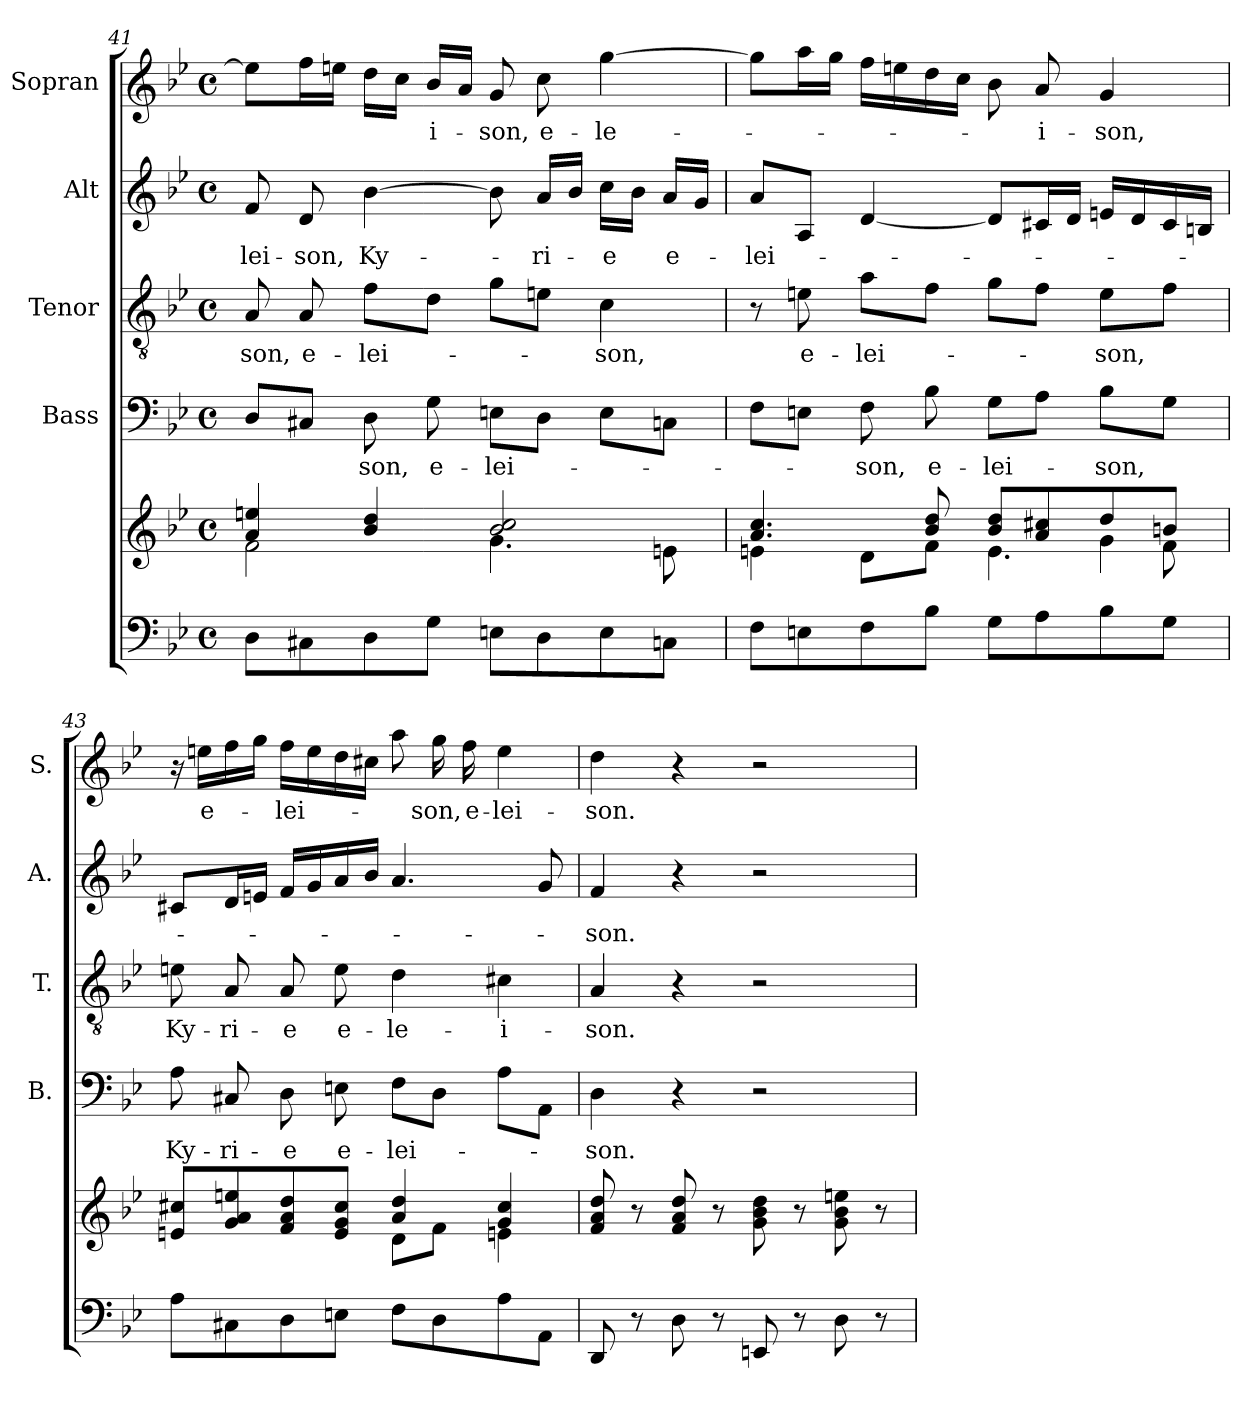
**kern	**kern	**kern	**text	**kern	**text	**kern	**text	**kern	**text
*part5	*part5	*part4	*part4	*part3	*part3	*part2	*part2	*part1	*part1
*staff6	*staff5	*staff4	*staff4	*staff3	*staff3	*staff2	*staff2	*staff1	*staff1
*	*	*I"Bass	*	*I"Tenor	*	*I"Alt	*	*I"Sopran	*
*	*	*I'B.	*	*I'T.	*	*I'A.	*	*I'S.	*
*clefF4	*clefG2	*clefF4	*	*clefGv2	*	*clefG2	*	*clefG2	*
*k[b-e-]	*k[b-e-]	*k[b-e-]	*	*k[b-e-]	*	*k[b-e-]	*	*k[b-e-]	*
*B-:	*B-:	*B-:	*	*B-:	*	*B-:	*	*B-:	*
*M4/4	*M4/4	*M4/4	*	*M4/4	*	*M4/4	*	*M4/4	*
*met(c)	*met(c)	*met(c)	*	*met(c)	*	*met(c)	*	*met(c)	*
=41	=41	=41	=41	=41	=41	=41	=41	=41	=41
*	*^	*	*	*	*	*	*	*	*
!	!	!	!	!	!	!LO:LY:b	!	!LO:LY:b	!	!
8D\L	4a/ 4een/	2f\	8D/L	.	8A/	-son,	8f/	-lei-	8ee\L]	.
!	!	!	!	!	!	!LO:LY:b	!	!LO:LY:b	!	!
8C#X\	.	.	8C#X/J	.	8A/	e-	8d/	-son,	16ff\L	.
.	.	.	.	.	.	.	.	.	16een\JJ	.
!	!	!	!	!LO:LY:b	!	!LO:LY:b	!	!LO:LY:b	!	!
8D\	4b-/ 4dd/	.	8D\	-son,	8f\L	-lei-	[4b-\	Ky-	16dd\LL	.
.	.	.	.	.	.	.	.	.	16cc\JJ	.
!	!	!	!	!LO:LY:b	!	!	!	!	!	!LO:LY:b
8G\J	.	.	8G\	e-	8d\J	.	.	.	16b-/LL	-i-
.	.	.	.	.	.	.	.	.	16a/JJ	.
!	!	!	!	!LO:LY:b	!	!	!	!	!	!LO:LY:b
8En\L	2b-/ 2cc/	4.g\	8En\L	-lei-	8g\L	.	8b-\]	.	8g/	-son,
!	!	!	!	!	!	!	!	!LO:LY:b	!	!LO:LY:b
8D\	.	.	8D\J	.	8en\J	.	16a/LL	-ri-	8cc\	e-
.	.	.	.	.	.	.	16b-/JJ	.	.	.
!	!	!	!	!	!	!LO:LY:b	!	!LO:LY:b	!	!LO:LY:b
8E\	.	.	8E\L	.	4c\	-son,	16cc\LL	-e	[4gg\	-le-
.	.	.	.	.	.	.	16b-\JJ	.	.	.
!	!	!	!	!	!	!	!	!LO:LY:b	!	!
8Cn\J	.	8en\	8Cn\J	.	.	.	16a/LL	e-	.	.
.	.	.	.	.	.	.	16g/JJ	.	.	.
!!LO:LB:g=z
=42	=42	=42	=42	=42	=42	=42	=42	=42	=42	=42
*	*	*^	*	*	*	*	*	*	*	*
!	!	!	!	!	!	!	!	!	!LO:LY:b	!	!
8F\L	4.a/ 4.cc/	4en\	2.ryy	8F\L	.	8r	.	8a/L	-lei-	8gg\L]	.
!	!	!	!	!	!	!	!LO:LY:b	!	!	!	!
8En\	.	.	.	8En\J	.	8en\	e-	8A/J	.	16aa\L	.
.	.	.	.	.	.	.	.	.	.	16gg\JJ	.
!	!	!	!	!	!LO:LY:b	!	!LO:LY:b	!	!	!	!
8F\	.	8d\L	.	8F\	-son,	8a\L	-lei-	[4d/	.	16ff\LL	.
.	.	.	.	.	.	.	.	.	.	16een\	.
!	!	!	!	!	!LO:LY:b	!	!	!	!	!	!
8B-\J	8b-/ 8dd/	8f\J	.	8B-\	e-	8f\J	.	.	.	16dd\	.
.	.	.	.	.	.	.	.	.	.	16cc\JJ	.
!	!	!	!	!	!LO:LY:b	!	!	!	!	!	!
8G\L	8b-/ 8dd/L	4.e\	.	8G\L	-lei-	8g\L	.	8d/L]	.	8b-\	.
!	!	!	!	!	!	!	!	!	!	!	!LO:LY:b
8A\	8a/ 8cc#X/	.	.	8A\J	.	8f\J	.	16c#X/L	.	8a/	-i-
.	.	.	.	.	.	.	.	16d/JJ	.	.	.
!	!	!	!	!	!LO:LY:b	!	!LO:LY:b	!	!	!	!LO:LY:b
8B-\	8dd/	.	4g\	8B-\L	-son,	8e\L	-son,	16en/LL	.	4g/	-son,
.	.	.	.	.	.	.	.	16d/	.	.	.
8G\J	8bn/J	8f\	.	8G\J	.	8f\J	.	16c#/	.	.	.
.	.	.	.	.	.	.	.	16Bn/JJ	.	.	.
*	*	*v	*v	*	*	*	*	*	*	*	*
=43	=43	=43	=43	=43	=43	=43	=43	=43	=43	=43
!	!	!	!	!LO:LY:b	!	!LO:LY:b	!	!	!	!
8A\L	8en/ 8cc#X/L	2ryy	8A\	Ky-	8en\	Ky-	8c#X/L	.	16r	.
!	!	!	!	!	!	!	!	!	!	!LO:LY:b
.	.	.	.	.	.	.	.	.	16een\LL	e-
!	!	!	!	!LO:LY:b	!	!LO:LY:b	!	!	!	!
8C#X\	8g/ 8a/ 8een/	.	8C#X/	-ri-	8A/	-ri-	16d/L	.	16ff\	.
.	.	.	.	.	.	.	16en/JJ	.	16gg\JJ	.
!	!	!	!	!LO:LY:b	!	!LO:LY:b	!	!	!	!LO:LY:b
8D\	8f/ 8a/ 8dd/	.	8D\	-e	8A/	-e	16f/LL	.	16ff\LL	-lei-
.	.	.	.	.	.	.	16g/	.	16ee\	.
!	!	!	!	!LO:LY:b	!	!LO:LY:b	!	!	!	!
8En\J	8e/ 8g/ 8cc#/J	.	8En\	e-	8e\	e-	16a/	.	16dd\	.
.	.	.	.	.	.	.	16b-/JJ	.	16cc#X\JJ	.
!	!	!	!	!LO:LY:b	!	!LO:LY:b	!	!	!	!
8F\L	4a/ 4dd/	8d\L	8F\L	-lei-	4d\	-le-	4.a/	.	8aa\	.
!	!	!	!	!	!	!	!	!	!	!LO:LY:b
8D\	.	8f\J	8D\J	.	.	.	.	.	16gg\	-son,
!	!	!	!	!	!	!	!	!	!	!LO:LY:b
.	.	.	.	.	.	.	.	.	16ff\	e-
!	!	!	!	!	!	!LO:LY:b	!	!	!	!LO:LY:b
8A\	4g/ 4cc#/	4en\	8A\L	.	4c#X\	-i-	.	.	4ee\	-lei-
8AA\J	.	.	8AA\J	.	.	.	8g/	.	.	.
*	*v	*v	*	*	*	*	*	*	*	*
=44	=44	=44	=44	=44	=44	=44	=44	=44	=44
!	!	!	!LO:LY:b	!	!LO:LY:b	!	!LO:LY:b	!	!LO:LY:b
8DD/	8f/ 8a/ 8dd/	4D\	-son.	4A/	-son.	4f/	-son.	4dd\	-son.
8r	8r	.	.	.	.	.	.	.	.
8D\	8f/ 8a/ 8dd/	4r	.	4r	.	4r	.	4r	.
8r	8r	.	.	.	.	.	.	.	.
8EEn/	8g\ 8b-\ 8dd\	2r	.	2r	.	2r	.	2r	.
8r	8r	.	.	.	.	.	.	.	.
8D\	8g\ 8b-\ 8een\	.	.	.	.	.	.	.	.
8r	8r	.	.	.	.	.	.	.	.
=	=	=	=	=	=	=	=	=	=
*-	*-	*-	*-	*-	*-	*-	*-	*-	*-
